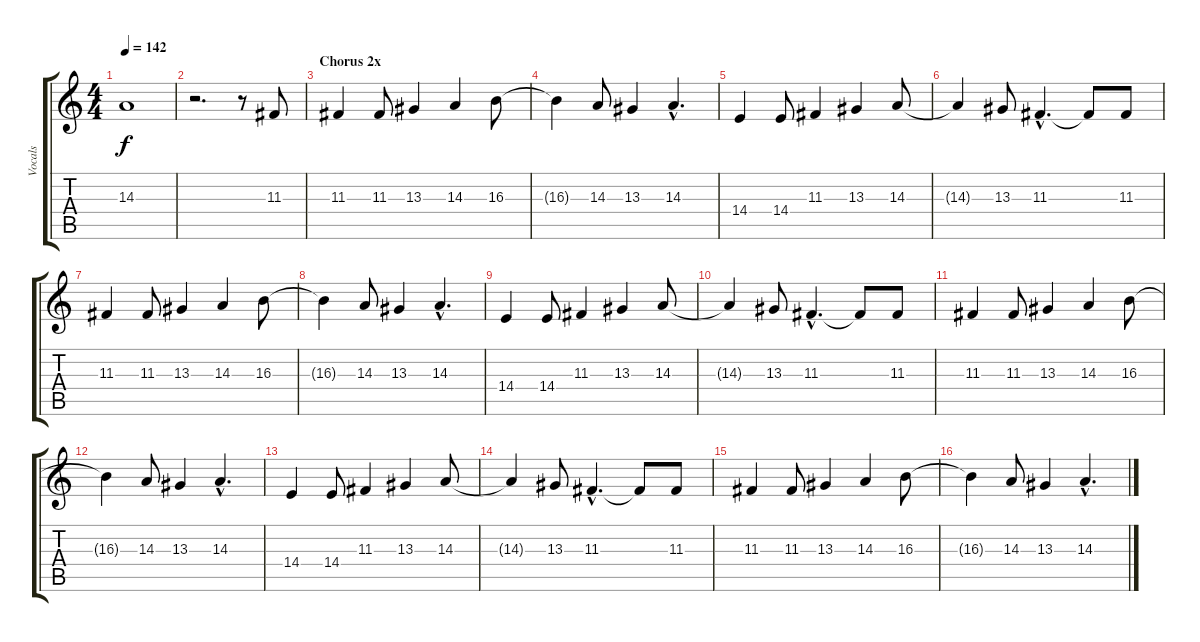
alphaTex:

\track ("Vocals" "Vocals") {instrument lead1square}
\staff {score tabs}
\tuning (E4 B3 G3 D3 A2 E2) {hide}
\ts (4 4)
\tempo 142
\clef g2
\ks c
14.3{t}.1{dy f} |
r.2{d} r.8 11.3.8 |
\section ("" "Chorus 2x")
11.3.4 11.3.8 13.3.4 14.3.4 16.3.8 |
16.3{t}.4 14.3.8 13.3.4 14.3{hac}.4{d} |
14.4.4 14.4.8 11.3.4 13.3.4 14.3.8 |
14.3{t}.4 13.3.8 11.3{hac}.4{d} 11.3{t}.8 11.3.8 |
11.3.4 11.3.8 13.3.4 14.3.4 16.3.8 |
16.3{t}.4 14.3.8 13.3.4 14.3{hac}.4{d} |
14.4.4 14.4.8 11.3.4 13.3.4 14.3.8 |
14.3{t}.4 13.3.8 11.3{hac}.4{d} 11.3{t}.8 11.3.8 |
11.3.4 11.3.8 13.3.4 14.3.4 16.3.8 |
16.3{t}.4 14.3.8 13.3.4 14.3{hac}.4{d} |
14.4.4 14.4.8 11.3.4 13.3.4 14.3.8 |
14.3{t}.4 13.3.8 11.3{hac}.4{d} 11.3{t}.8 11.3.8 |
11.3.4 11.3.8 13.3.4 14.3.4 16.3.8 |
16.3{t}.4 14.3.8 13.3.4 14.3{hac}.4{d}
